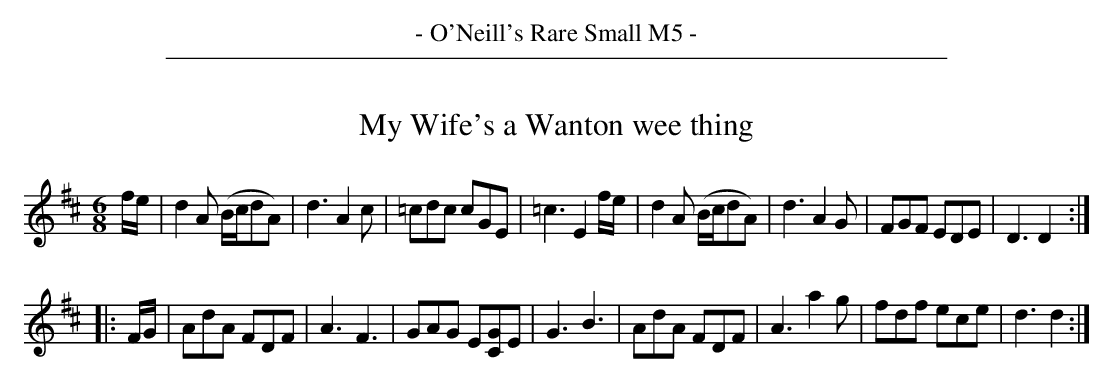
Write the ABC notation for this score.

X:1
T: My Wife's a Wanton wee thing
M: 6/8
L: 1/8
K: D
f/e/ |\
d2A (B/c/dA) | d3 A2c |=cdc cGE |=c3 E2f/e/ |\
d2A (B/c/dA) | d3 A2G | FGF EDE | D3 D2 :|
|: F/G/ |\
AdA FDF | A3 F3  | GAG E[GC]E | G3 B3 |\
AdA FDF | A3 a2g | fdf ece    | d3 d2 :|
